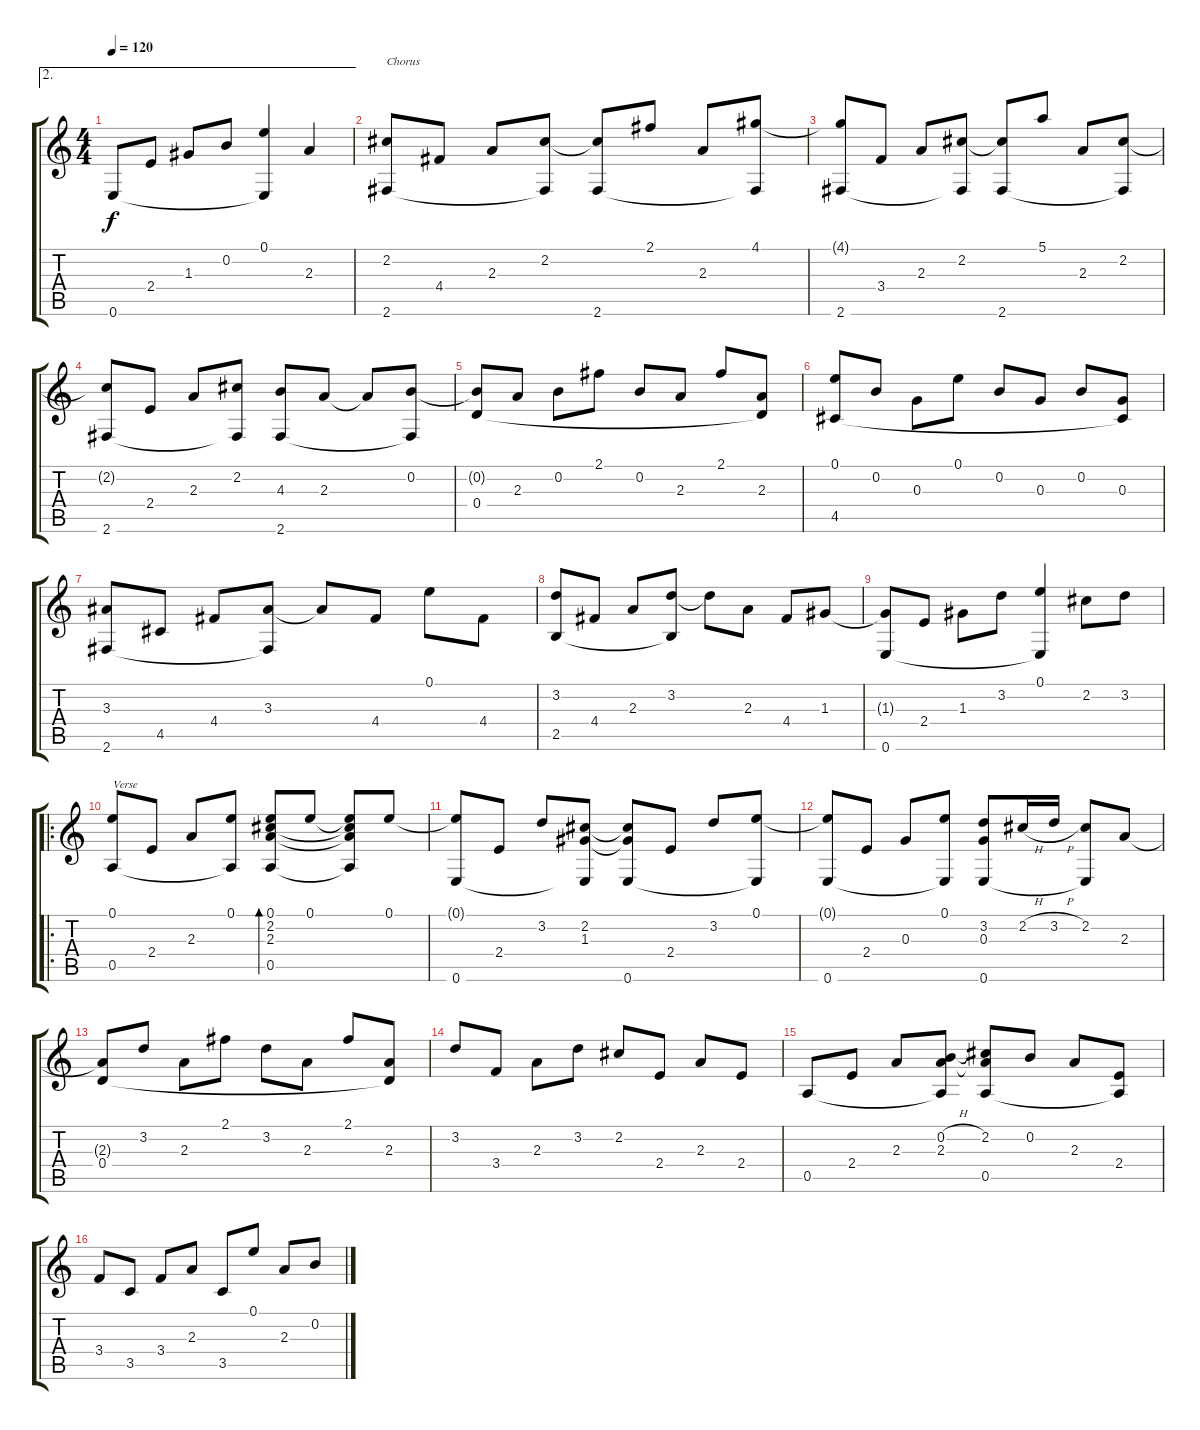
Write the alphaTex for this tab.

\track "" {instrument acousticguitarnylon}
\staff {score tabs}
\tuning (E4 B3 G3 D3 A2 E2) {hide}
\ae 2
\ts (4 4)
\tempo 120
\clef g2
\ks c
0.6.8{dy f} 2.4.8 1.3.8 0.2.8 (0.1 0.6{t}).4 2.3.4 |
(2.2 2.6).8{txt "Chorus"} 4.4.8 2.3.8 (2.2 2.6{t}).8 (2.2{t} 2.6).8 2.1.8 2.3.8 (4.1 2.6{t}).8 |
(4.1{t} 2.6).8 3.4.8 2.3.8 (2.2 2.6{t}).8 (2.2{t} 2.6).8 5.1.8 2.3.8 (2.2 2.6{t}).8 |
(2.2{t} 2.6).8 2.4.8 2.3.8 (2.2 2.6{t}).8 (4.3 2.6).8 2.3.8 2.3{t}.8 (0.2 2.6{t}).8 |
(0.2{t} 0.4).8 2.3.8 0.2.8 2.1.8 0.2.8 2.3.8 2.1.8 (2.3 0.4{t}).8 |
(0.1 4.5).8 0.2.8 0.3.8 0.1.8 0.2.8 0.3.8 0.2.8 (0.3 4.5{t}).8 |
(3.3 2.6).8 4.5.8 4.4.8 (3.3 2.6{t}).8 3.3{t}.8 4.4.8 0.1.8 4.4.8 |
(3.2 2.5).8 4.4.8 2.3.8 (3.2 2.5{t}).8 3.2{t}.8 2.3.8 4.4.8 1.3.8 |
(1.3{t} 0.6).8 2.4.8 1.3.8 3.2.8 (0.1 0.6{t}).4 2.2.8 3.2.8 |
\ro
(0.1 0.5).8{txt "Verse"} 2.4.8 2.3.8 (0.1 0.5{t}).8 (0.1 2.2 2.3 0.5).8{bd 480} 0.1.8 (0.1{t} 2.2{t} 2.3{t} 0.5{t}).8 0.1.8 |
(0.1{t} 0.6).8 2.4.8 3.2.8 (2.2 1.3 0.6{t}).8 (2.2{t} 1.3{t} 0.6).8 2.4.8 3.2.8 (0.1 0.6{t}).8 |
(0.1{t} 0.6).8 2.4.8 0.3.8 (0.1 0.6{t}).8 (3.2 0.3 0.6).8 2.2{h}.16 3.2{h}.16 (2.2 0.6{t}).8 2.3.8 |
(2.3{t} 0.4).8 3.2.8 2.3.8 2.1.8 3.2.8 2.3.8 2.1.8 (2.3 0.4{t}).8 |
3.2.8 3.4.8 2.3.8 3.2.8 2.2.8 2.4.8 2.3.8 2.4.8 |
0.5.8 2.4.8 2.3.8 (0.2{h} 2.3 0.5{t}).8 (2.2 2.3{t} 0.5).8 0.2.8 2.3.8 (2.4 0.5{t}).8 |
3.4.8 3.5.8 3.4.8 2.3.8 3.5.8 0.1.8 2.3.8 0.2.8
